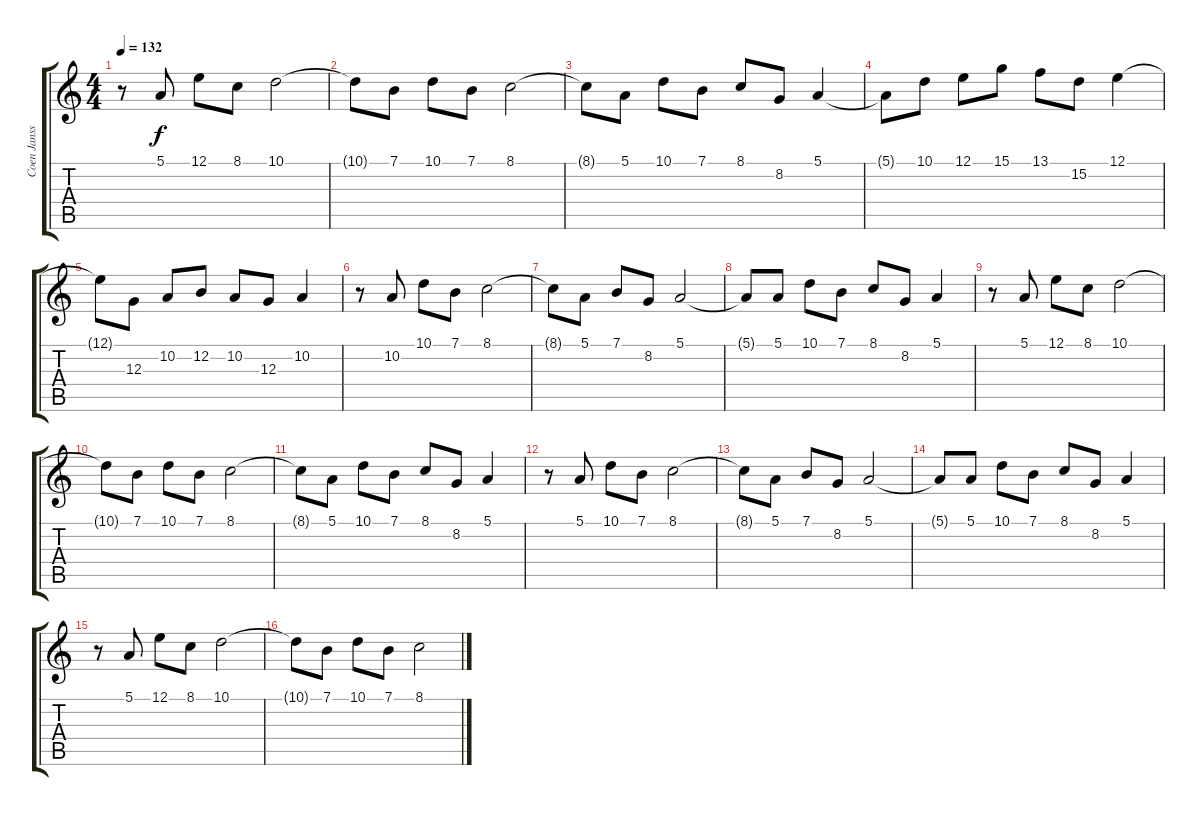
\track ("Coen Janssen" "Coen Janss") {instrument stringensemble1}
\staff {score tabs}
\tuning (E4 B3 G3 D3 A2 E2) {hide}
\ts (4 4)
\tempo 132
\clef g2
\ks c
r.8{dy f} 5.1.8 12.1.8 8.1.8 10.1.2 |
10.1{t}.8 7.1.8 10.1.8 7.1.8 8.1.2 |
8.1{t}.8 5.1.8 10.1.8 7.1.8 8.1.8 8.2.8 5.1.4 |
5.1{t}.8 10.1.8 12.1.8 15.1.8 13.1.8 15.2.8 12.1.4 |
12.1{t}.8 12.3.8 10.2.8 12.2.8 10.2.8 12.3.8 10.2.4 |
r.8 10.2.8 10.1.8 7.1.8 8.1.2 |
8.1{t}.8 5.1.8 7.1.8 8.2.8 5.1.2 |
5.1{t}.8 5.1.8 10.1.8 7.1.8 8.1.8 8.2.8 5.1.4 |
r.8 5.1.8 12.1.8 8.1.8 10.1.2 |
10.1{t}.8 7.1.8 10.1.8 7.1.8 8.1.2 |
8.1{t}.8 5.1.8 10.1.8 7.1.8 8.1.8 8.2.8 5.1.4 |
r.8 5.1.8 10.1.8 7.1.8 8.1.2 |
8.1{t}.8 5.1.8 7.1.8 8.2.8 5.1.2 |
5.1{t}.8 5.1.8 10.1.8 7.1.8 8.1.8 8.2.8 5.1.4 |
r.8 5.1.8 12.1.8 8.1.8 10.1.2 |
10.1{t}.8 7.1.8 10.1.8 7.1.8 8.1.2
